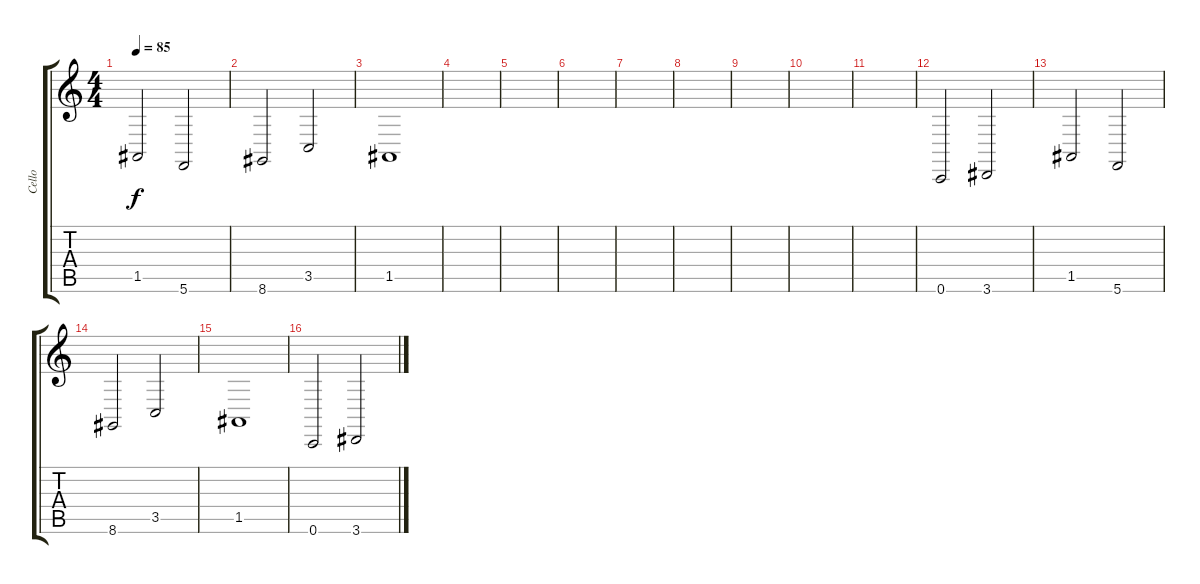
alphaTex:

\track ("Cello" "Cello") {instrument cello}
\staff {score tabs}
\tuning (E4 B3 G3 D3 A2 C2) {hide}
\ts (4 4)
\tempo 85
\clef g2
\ks c
1.5.2{dy f} 5.6.2 |
8.6.2 3.5.2 |
1.5.1 |
|
|
|
|
|
|
|
|
0.6.2 3.6.2 |
1.5.2 5.6.2 |
8.6.2 3.5.2 |
1.5.1 |
0.6.2 3.6.2
